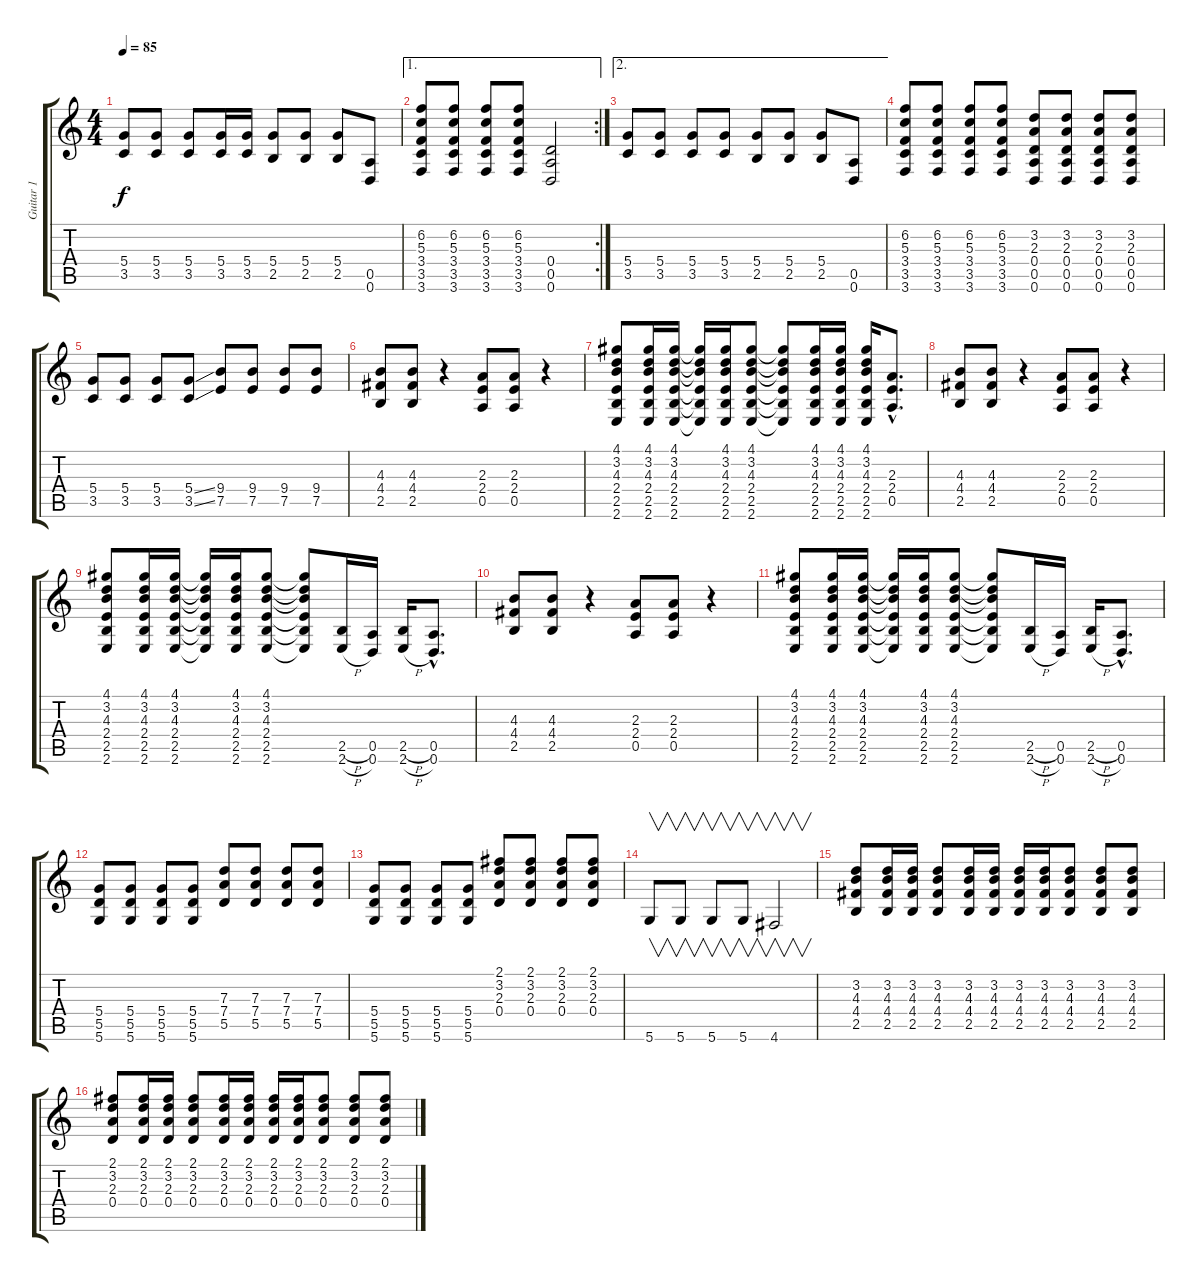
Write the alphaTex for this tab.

\track ("Guitar 1" "Guitar 1") {instrument distortionguitar}
\staff {score tabs}
\tuning (E4 B3 G3 D3 A2 D2) {hide}
\ts (4 4)
\tempo 85
\clef g2
\ks c
(5.4 3.5).8{dy f} (5.4 3.5).8 (5.4 3.5).8 (5.4 3.5).16 (5.4 3.5).16 (5.4 2.5).8 (5.4 2.5).8 (5.4 2.5).8 (0.5 0.6).8 |
\ae 1
\rc 2
(6.2 5.3 3.4 3.5 3.6).8 (6.2 5.3 3.4 3.5 3.6).8 (6.2 5.3 3.4 3.5 3.6).8 (6.2 5.3 3.4 3.5 3.6).8 (0.4 0.5 0.6).2 |
\ae 2
(5.4 3.5).8 (5.4 3.5).8 (5.4 3.5).8 (5.4 3.5).8 (5.4 2.5).8 (5.4 2.5).8 (5.4 2.5).8 (0.5 0.6).8 |
(6.2 5.3 3.4 3.5 3.6).8 (6.2 5.3 3.4 3.5 3.6).8 (6.2 5.3 3.4 3.5 3.6).8 (6.2 5.3 3.4 3.5 3.6).8 (3.2 2.3 0.4 0.5 0.6).8 (3.2 2.3 0.4 0.5 0.6).8 (3.2 2.3 0.4 0.5 0.6).8 (3.2 2.3 0.4 0.5 0.6).8 |
(5.4 3.5).8 (5.4 3.5).8 (5.4 3.5).8 (5.4{ss} 3.5{ss}).8 (9.4 7.5).8 (9.4 7.5).8 (9.4 7.5).8 (9.4 7.5).8 |
(4.3 4.4 2.5).8 (4.3 4.4 2.5).8 r.4 (2.3 2.4 0.5).8 (2.3 2.4 0.5).8 r.4 |
(4.1 3.2 4.3 2.4 2.5 2.6).8 (4.1 3.2 4.3 2.4 2.5 2.6).16 (4.1 3.2 4.3 2.4 2.5 2.6).16 (4.1{t} 3.2{t} 4.3{t} 2.4{t} 2.5{t} 2.6{t}).16 (4.1 3.2 4.3 2.4 2.5 2.6).16 (4.1 3.2 4.3 2.4 2.5 2.6).8 (4.1{t} 3.2{t} 4.3{t} 2.4{t} 2.5{t} 2.6{t}).8 (4.1 3.2 4.3 2.4 2.5 2.6).16 (4.1 3.2 4.3 2.4 2.5 2.6).16 (4.1 3.2 4.3 2.4 2.5 2.6).16 (2.3{hac} 2.4{hac} 0.5{hac}).8{d} |
(4.3 4.4 2.5).8 (4.3 4.4 2.5).8 r.4 (2.3 2.4 0.5).8 (2.3 2.4 0.5).8 r.4 |
(4.1 3.2 4.3 2.4 2.5 2.6).8 (4.1 3.2 4.3 2.4 2.5 2.6).16 (4.1 3.2 4.3 2.4 2.5 2.6).16 (4.1{t} 3.2{t} 4.3{t} 2.4{t} 2.5{t} 2.6{t}).16 (4.1 3.2 4.3 2.4 2.5 2.6).16 (4.1 3.2 4.3 2.4 2.5 2.6).8 (4.1{t} 3.2{t} 4.3{t} 2.4{t} 2.5{t} 2.6{t}).8 (2.5{h} 2.6{h}).16 (0.5 0.6).16 (2.5{h} 2.6{h}).16 (0.5{hac} 0.6{hac}).8{d} |
(4.3 4.4 2.5).8 (4.3 4.4 2.5).8 r.4 (2.3 2.4 0.5).8 (2.3 2.4 0.5).8 r.4 |
(4.1 3.2 4.3 2.4 2.5 2.6).8 (4.1 3.2 4.3 2.4 2.5 2.6).16 (4.1 3.2 4.3 2.4 2.5 2.6).16 (4.1{t} 3.2{t} 4.3{t} 2.4{t} 2.5{t} 2.6{t}).16 (4.1 3.2 4.3 2.4 2.5 2.6).16 (4.1 3.2 4.3 2.4 2.5 2.6).8 (4.1{t} 3.2{t} 4.3{t} 2.4{t} 2.5{t} 2.6{t}).8 (2.5{h} 2.6{h}).16 (0.5 0.6).16 (2.5{h} 2.6{h}).16 (0.5{hac} 0.6{hac}).8{d} |
(5.4 5.5 5.6).8 (5.4 5.5 5.6).8 (5.4 5.5 5.6).8 (5.4 5.5 5.6).8 (7.3 7.4 5.5).8 (7.3 7.4 5.5).8 (7.3 7.4 5.5).8 (7.3 7.4 5.5).8 |
(5.4 5.5 5.6).8 (5.4 5.5 5.6).8 (5.4 5.5 5.6).8 (5.4 5.5 5.6).8 (2.1 3.2 2.3 0.4).8 (2.1 3.2 2.3 0.4).8 (2.1 3.2 2.3 0.4).8 (2.1 3.2 2.3 0.4).8 |
5.6.8{v} 5.6.8{v} 5.6.8{v} 5.6.8{v} 4.6.2{v} |
(3.2 4.3 4.4 2.5).8 (3.2 4.3 4.4 2.5).16 (3.2 4.3 4.4 2.5).16 (3.2 4.3 4.4 2.5).8 (3.2 4.3 4.4 2.5).16 (3.2 4.3 4.4 2.5).16 (3.2 4.3 4.4 2.5).16 (3.2 4.3 4.4 2.5).16 (3.2 4.3 4.4 2.5).8 (3.2 4.3 4.4 2.5).8 (3.2 4.3 4.4 2.5).8 |
(2.1 3.2 2.3 0.4).8 (2.1 3.2 2.3 0.4).16 (2.1 3.2 2.3 0.4).16 (2.1 3.2 2.3 0.4).8 (2.1 3.2 2.3 0.4).16 (2.1 3.2 2.3 0.4).16 (2.1 3.2 2.3 0.4).16 (2.1 3.2 2.3 0.4).16 (2.1 3.2 2.3 0.4).8 (2.1 3.2 2.3 0.4).8 (2.1 3.2 2.3 0.4).8
